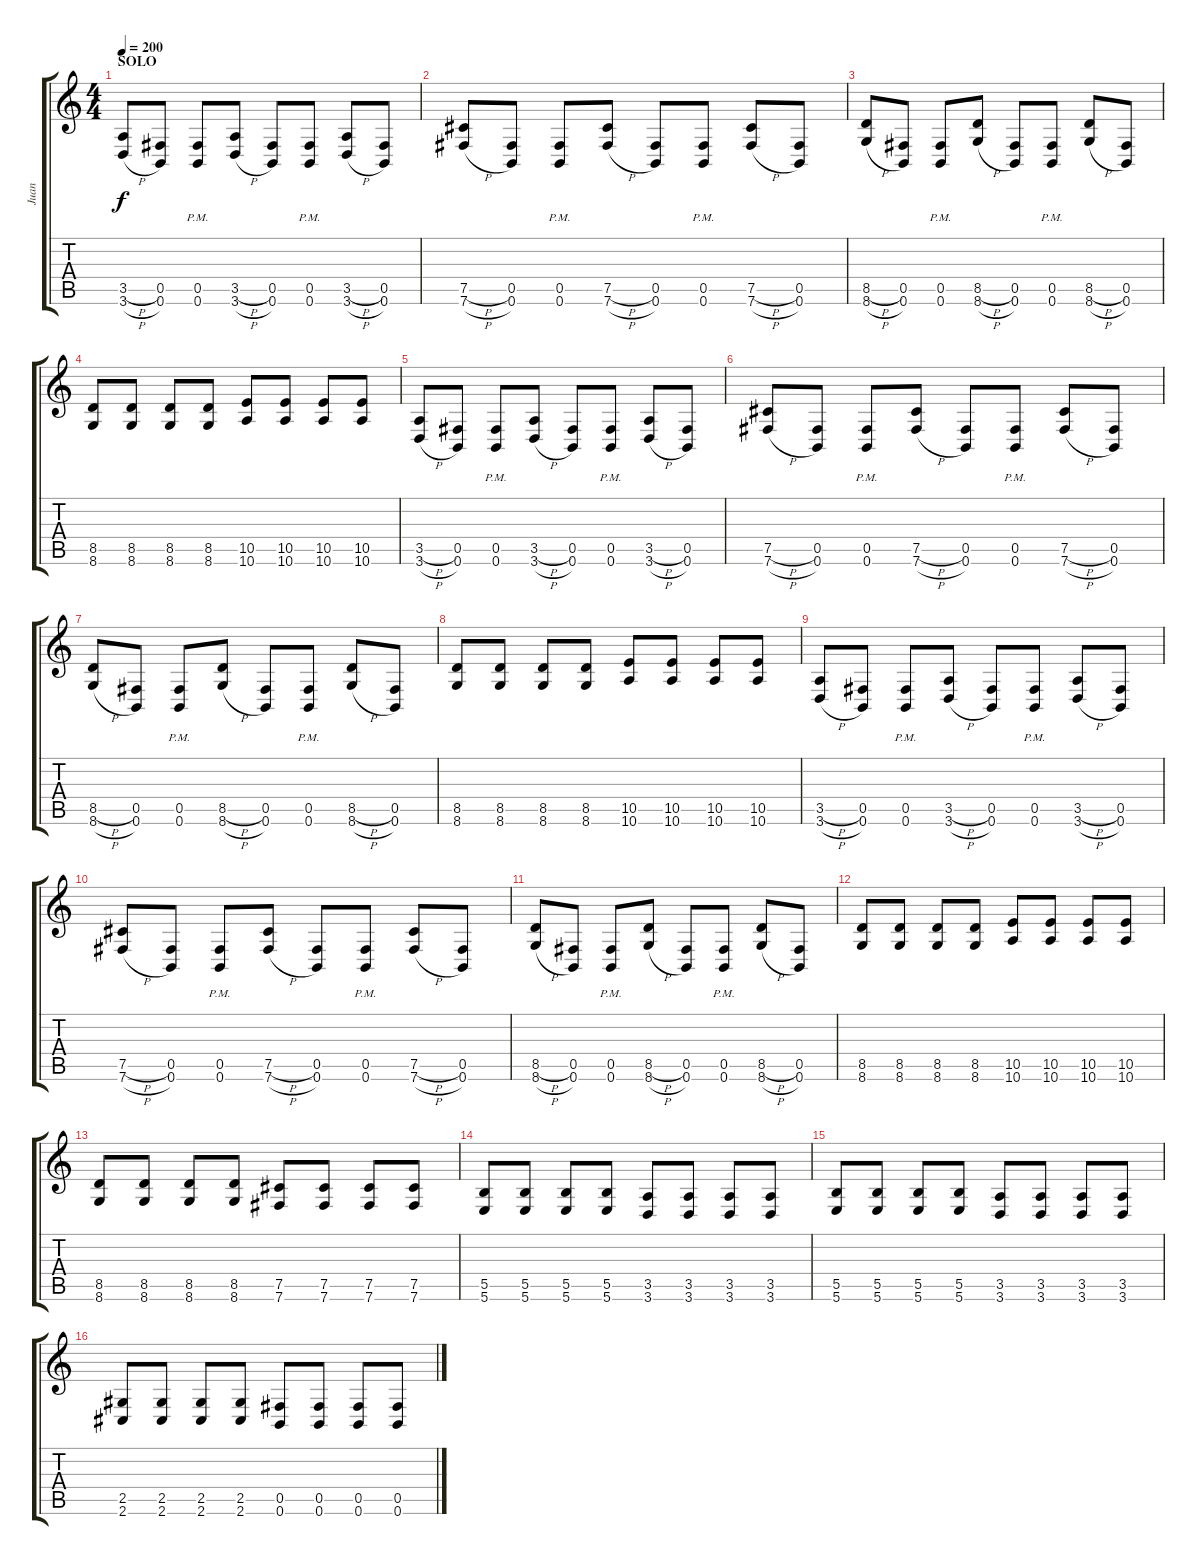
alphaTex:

\track ("Juan" "Juan") {instrument overdrivenguitar}
\staff {score tabs}
\tuning (Db4 Ab3 E3 B2 Gb2 B1) {hide}
\ts (4 4)
\section ("" "SOLO")
\tempo 200
\clef g2
\ks c
(3.5{h} 3.6{h}).8{dy f} (0.5 0.6).8 (0.5{pm} 0.6{pm}).8 (3.5{h} 3.6{h}).8 (0.5 0.6).8 (0.5{pm} 0.6{pm}).8 (3.5{h} 3.6{h}).8 (0.5 0.6).8 |
(7.5{h} 7.6{h}).8 (0.5 0.6).8 (0.5{pm} 0.6{pm}).8 (7.5{h} 7.6{h}).8 (0.5 0.6).8 (0.5{pm} 0.6{pm}).8 (7.5{h} 7.6{h}).8 (0.5 0.6).8 |
(8.5{h} 8.6{h}).8 (0.5 0.6).8 (0.5{pm} 0.6{pm}).8 (8.5{h} 8.6{h}).8 (0.5 0.6).8 (0.5{pm} 0.6{pm}).8 (8.5{h} 8.6{h}).8 (0.5 0.6).8 |
(8.5 8.6).8 (8.5 8.6).8 (8.5 8.6).8 (8.5 8.6).8 (10.5 10.6).8 (10.5 10.6).8 (10.5 10.6).8 (10.5 10.6).8 |
(3.5{h} 3.6{h}).8 (0.5 0.6).8 (0.5{pm} 0.6{pm}).8 (3.5{h} 3.6{h}).8 (0.5 0.6).8 (0.5{pm} 0.6{pm}).8 (3.5{h} 3.6{h}).8 (0.5 0.6).8 |
(7.5{h} 7.6{h}).8 (0.5 0.6).8 (0.5{pm} 0.6{pm}).8 (7.5{h} 7.6{h}).8 (0.5 0.6).8 (0.5{pm} 0.6{pm}).8 (7.5{h} 7.6{h}).8 (0.5 0.6).8 |
(8.5{h} 8.6{h}).8 (0.5 0.6).8 (0.5{pm} 0.6{pm}).8 (8.5{h} 8.6{h}).8 (0.5 0.6).8 (0.5{pm} 0.6{pm}).8 (8.5{h} 8.6{h}).8 (0.5 0.6).8 |
(8.5 8.6).8 (8.5 8.6).8 (8.5 8.6).8 (8.5 8.6).8 (10.5 10.6).8 (10.5 10.6).8 (10.5 10.6).8 (10.5 10.6).8 |
(3.5{h} 3.6{h}).8 (0.5 0.6).8 (0.5{pm} 0.6{pm}).8 (3.5{h} 3.6{h}).8 (0.5 0.6).8 (0.5{pm} 0.6{pm}).8 (3.5{h} 3.6{h}).8 (0.5 0.6).8 |
(7.5{h} 7.6{h}).8 (0.5 0.6).8 (0.5{pm} 0.6{pm}).8 (7.5{h} 7.6{h}).8 (0.5 0.6).8 (0.5{pm} 0.6{pm}).8 (7.5{h} 7.6{h}).8 (0.5 0.6).8 |
(8.5{h} 8.6{h}).8 (0.5 0.6).8 (0.5{pm} 0.6{pm}).8 (8.5{h} 8.6{h}).8 (0.5 0.6).8 (0.5{pm} 0.6{pm}).8 (8.5{h} 8.6{h}).8 (0.5 0.6).8 |
(8.5 8.6).8 (8.5 8.6).8 (8.5 8.6).8 (8.5 8.6).8 (10.5 10.6).8 (10.5 10.6).8 (10.5 10.6).8 (10.5 10.6).8 |
(8.5 8.6).8 (8.5 8.6).8 (8.5 8.6).8 (8.5 8.6).8 (7.5 7.6).8 (7.5 7.6).8 (7.5 7.6).8 (7.5 7.6).8 |
(5.5 5.6).8 (5.5 5.6).8 (5.5 5.6).8 (5.5 5.6).8 (3.5 3.6).8 (3.5 3.6).8 (3.5 3.6).8 (3.5 3.6).8 |
(5.5 5.6).8 (5.5 5.6).8 (5.5 5.6).8 (5.5 5.6).8 (3.5 3.6).8 (3.5 3.6).8 (3.5 3.6).8 (3.5 3.6).8 |
(2.5 2.6).8 (2.5 2.6).8 (2.5 2.6).8 (2.5 2.6).8 (0.5 0.6).8 (0.5 0.6).8 (0.5 0.6).8 (0.5 0.6).8
